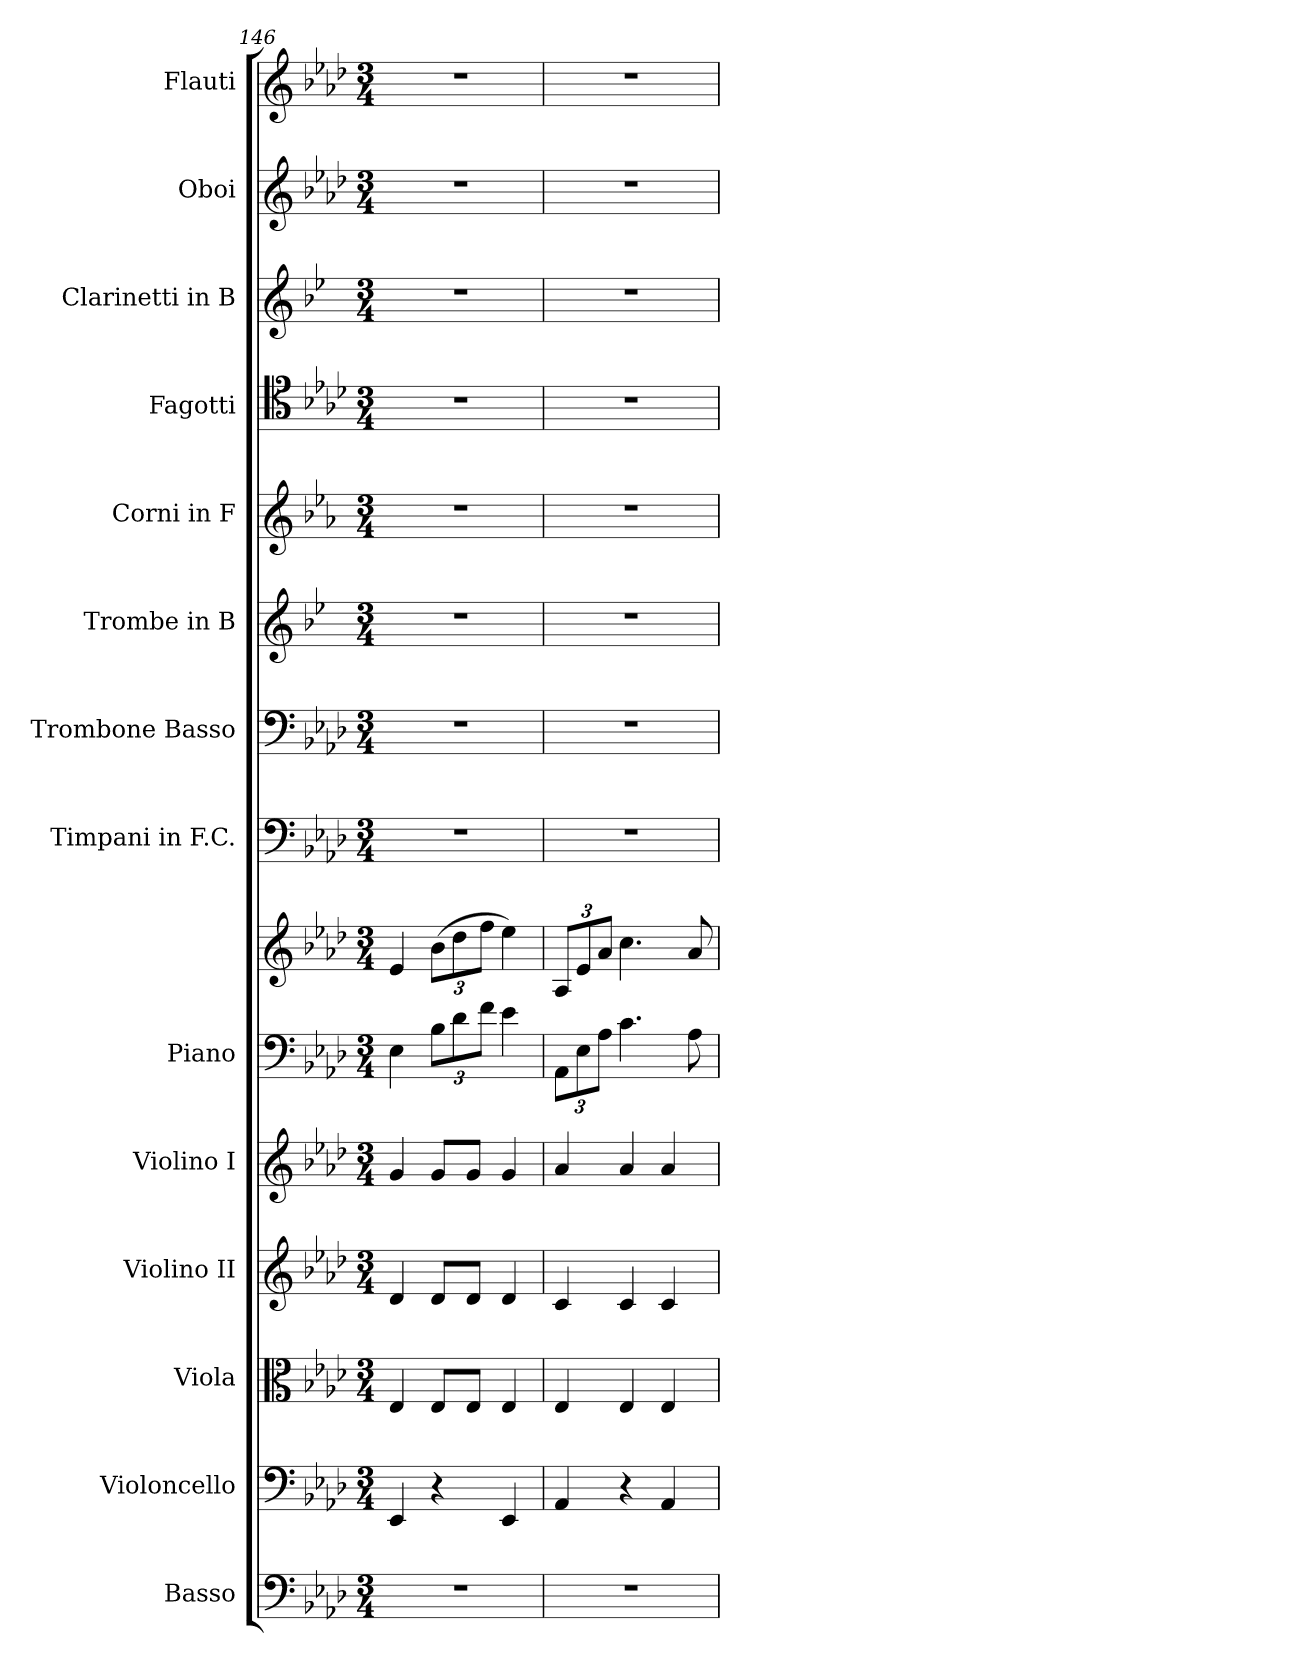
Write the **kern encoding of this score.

**kern	**kern	**kern	**kern	**kern	**kern	**kern	**kern	**kern	**kern	**kern	**kern	**kern	**kern	**kern
*part14	*part13	*part12	*part11	*part10	*part9	*part9	*part8	*part7	*part6	*part5	*part4	*part3	*part2	*part1
*staff15	*staff14	*staff13	*staff12	*staff11	*staff10	*staff9	*staff8	*staff7	*staff6	*staff5	*staff4	*staff3	*staff2	*staff1
*I"Basso	*I"Violoncello	*I"Viola	*I"Violino II	*I"Violino I	*I"Piano	*	*I"Timpani in F.C.	*I"Trombone Basso	*I"Trombe in B	*I"Corni in F	*I"Fagotti	*I"Clarinetti in B	*I"Oboi	*I"Flauti
*	*	*	*	*	*I'Pno.	*	*I'Timp.	*	*	*	*	*	*I'Ob.	*I'Fl.
*clefF4	*clefF4	*clefC3	*clefG2	*clefG2	*clefF4	*clefG2	*clefF4	*clefF4	*clefG2	*clefG2	*clefC4	*clefG2	*clefG2	*clefG2
*ITrd7c12	*	*	*	*	*	*	*	*	*ITrd1c2	*ITrd4c7	*	*ITrd1c2	*	*
*k[b-e-a-d-]	*k[b-e-a-d-]	*k[b-e-a-d-]	*k[b-e-a-d-]	*k[b-e-a-d-]	*k[b-e-a-d-]	*k[b-e-a-d-]	*k[b-e-a-d-]	*k[b-e-a-d-]	*k[b-e-a-d-]	*k[b-e-a-d-]	*k[b-e-a-d-]	*k[b-e-a-d-]	*k[b-e-a-d-]	*k[b-e-a-d-]
*M3/4	*M3/4	*M3/4	*M3/4	*M3/4	*M3/4	*M3/4	*M3/4	*M3/4	*M3/4	*M3/4	*M3/4	*M3/4	*M3/4	*M3/4
=146	=146	=146	=146	=146	=146	=146	=146	=146	=146	=146	=146	=146	=146	=146
2.r	4EE-/	4E-/	4d-/	4g/	4E-\	4e-/	2.r	2.r	2.r	2.r	2.r	2.r	2.r	2.r
*	*	*	*	*	*Xbrackettup	*Xbrackettup	*	*	*	*	*	*	*	*
.	4r	8E-/L	8d-/L	8g/L	12B-\L	(>12b-\L	.	.	.	.	.	.	.	.
.	.	.	.	.	12d-\	12dd-\	.	.	.	.	.	.	.	.
.	.	8E-/J	8d-/J	8g/J	.	.	.	.	.	.	.	.	.	.
.	.	.	.	.	12f\J	12ff\J	.	.	.	.	.	.	.	.
.	4EE-/	4E-/	4d-/	4g/	4e-\	4ee-\)	.	.	.	.	.	.	.	.
=147	=147	=147	=147	=147	=147	=147	=147	=147	=147	=147	=147	=147	=147	=147
2.r	4AA-/	4E-/	4c/	4a-/	12AA-\L	12A-/L	2.r	2.r	2.r	2.r	2.r	2.r	2.r	2.r
.	.	.	.	.	12E-\	12e-/	.	.	.	.	.	.	.	.
.	.	.	.	.	12A-\J	12a-/J	.	.	.	.	.	.	.	.
.	4r	4E-/	4c/	4a-/	4.c\	4.cc\	.	.	.	.	.	.	.	.
.	4AA-/	4E-/	4c/	4a-/	.	.	.	.	.	.	.	.	.	.
.	.	.	.	.	8A-\	8a-/	.	.	.	.	.	.	.	.
=	=	=	=	=	=	=	=	=	=	=	=	=	=	=
*-	*-	*-	*-	*-	*-	*-	*-	*-	*-	*-	*-	*-	*-	*-
